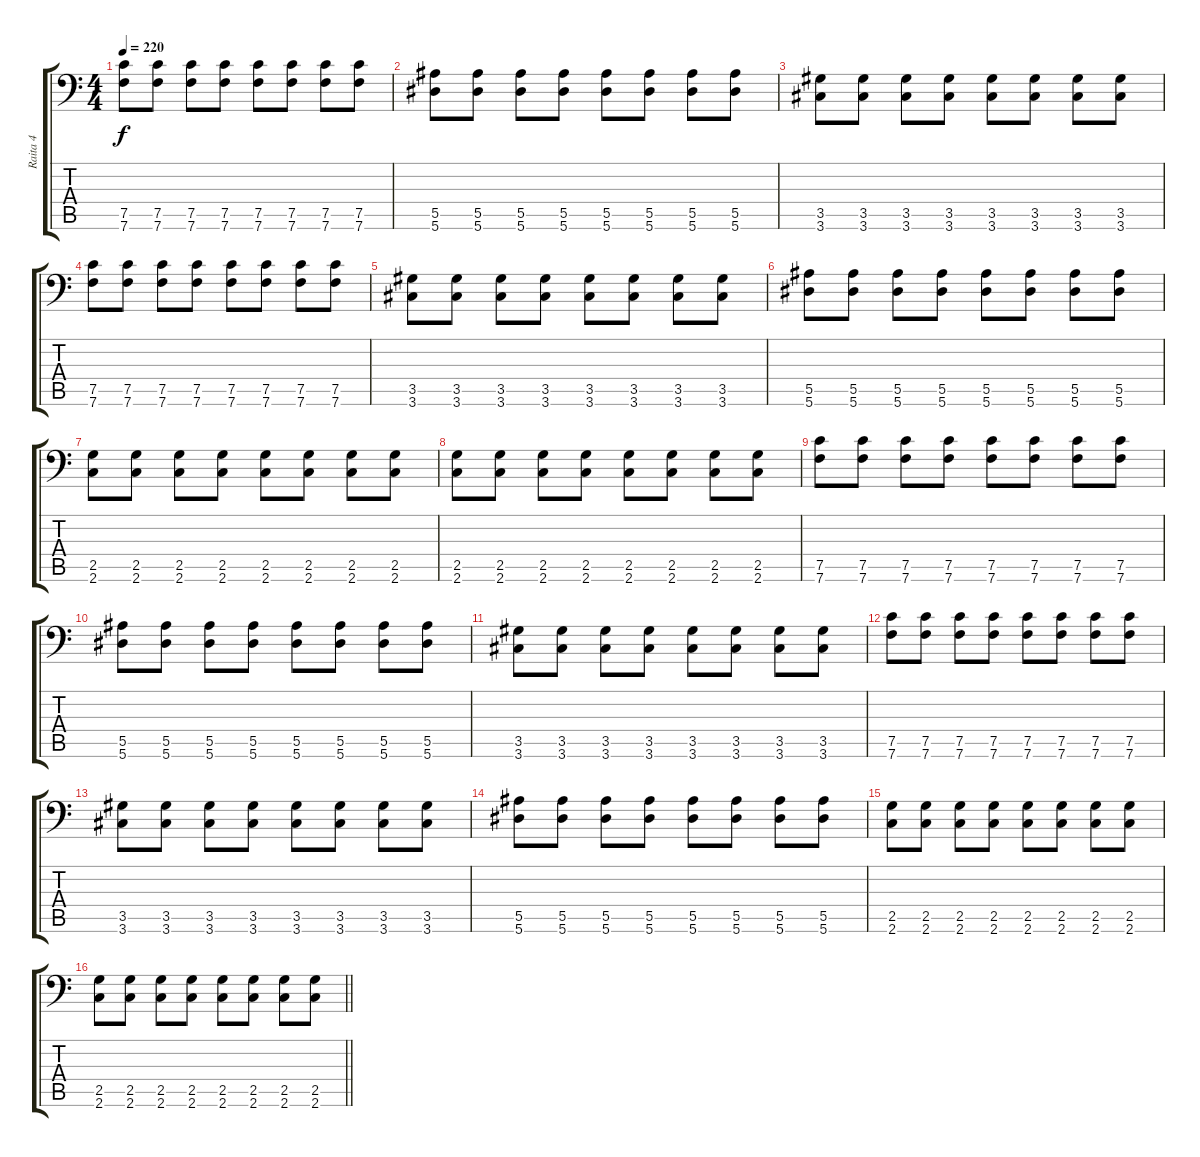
\track ("Raita 4" "Raita 4") {instrument distortionguitar}
\staff {score tabs}
\tuning (C4 G3 Eb3 Bb2 F2 Bb1) {hide}
\ts (4 4)
\section ("" "")
\tempo 220
\clef f4
\ks c
(7.5 7.6).8{dy f} (7.5 7.6).8 (7.5 7.6).8 (7.5 7.6).8 (7.5 7.6).8 (7.5 7.6).8 (7.5 7.6).8 (7.5 7.6).8 |
(5.5 5.6).8 (5.5 5.6).8 (5.5 5.6).8 (5.5 5.6).8 (5.5 5.6).8 (5.5 5.6).8 (5.5 5.6).8 (5.5 5.6).8 |
(3.5 3.6).8 (3.5 3.6).8 (3.5 3.6).8 (3.5 3.6).8 (3.5 3.6).8 (3.5 3.6).8 (3.5 3.6).8 (3.5 3.6).8 |
(7.5 7.6).8 (7.5 7.6).8 (7.5 7.6).8 (7.5 7.6).8 (7.5 7.6).8 (7.5 7.6).8 (7.5 7.6).8 (7.5 7.6).8 |
(3.5 3.6).8 (3.5 3.6).8 (3.5 3.6).8 (3.5 3.6).8 (3.5 3.6).8 (3.5 3.6).8 (3.5 3.6).8 (3.5 3.6).8 |
(5.5 5.6).8 (5.5 5.6).8 (5.5 5.6).8 (5.5 5.6).8 (5.5 5.6).8 (5.5 5.6).8 (5.5 5.6).8 (5.5 5.6).8 |
(2.5 2.6).8 (2.5 2.6).8 (2.5 2.6).8 (2.5 2.6).8 (2.5 2.6).8 (2.5 2.6).8 (2.5 2.6).8 (2.5 2.6).8 |
(2.5 2.6).8 (2.5 2.6).8 (2.5 2.6).8 (2.5 2.6).8 (2.5 2.6).8 (2.5 2.6).8 (2.5 2.6).8 (2.5 2.6).8 |
(7.5 7.6).8 (7.5 7.6).8 (7.5 7.6).8 (7.5 7.6).8 (7.5 7.6).8 (7.5 7.6).8 (7.5 7.6).8 (7.5 7.6).8 |
(5.5 5.6).8 (5.5 5.6).8 (5.5 5.6).8 (5.5 5.6).8 (5.5 5.6).8 (5.5 5.6).8 (5.5 5.6).8 (5.5 5.6).8 |
(3.5 3.6).8 (3.5 3.6).8 (3.5 3.6).8 (3.5 3.6).8 (3.5 3.6).8 (3.5 3.6).8 (3.5 3.6).8 (3.5 3.6).8 |
(7.5 7.6).8 (7.5 7.6).8 (7.5 7.6).8 (7.5 7.6).8 (7.5 7.6).8 (7.5 7.6).8 (7.5 7.6).8 (7.5 7.6).8 |
(3.5 3.6).8 (3.5 3.6).8 (3.5 3.6).8 (3.5 3.6).8 (3.5 3.6).8 (3.5 3.6).8 (3.5 3.6).8 (3.5 3.6).8 |
(5.5 5.6).8 (5.5 5.6).8 (5.5 5.6).8 (5.5 5.6).8 (5.5 5.6).8 (5.5 5.6).8 (5.5 5.6).8 (5.5 5.6).8 |
(2.5 2.6).8 (2.5 2.6).8 (2.5 2.6).8 (2.5 2.6).8 (2.5 2.6).8 (2.5 2.6).8 (2.5 2.6).8 (2.5 2.6).8 |
\barLineRight lightlight
(2.5 2.6).8 (2.5 2.6).8 (2.5 2.6).8 (2.5 2.6).8 (2.5 2.6).8 (2.5 2.6).8 (2.5 2.6).8 (2.5 2.6).8
